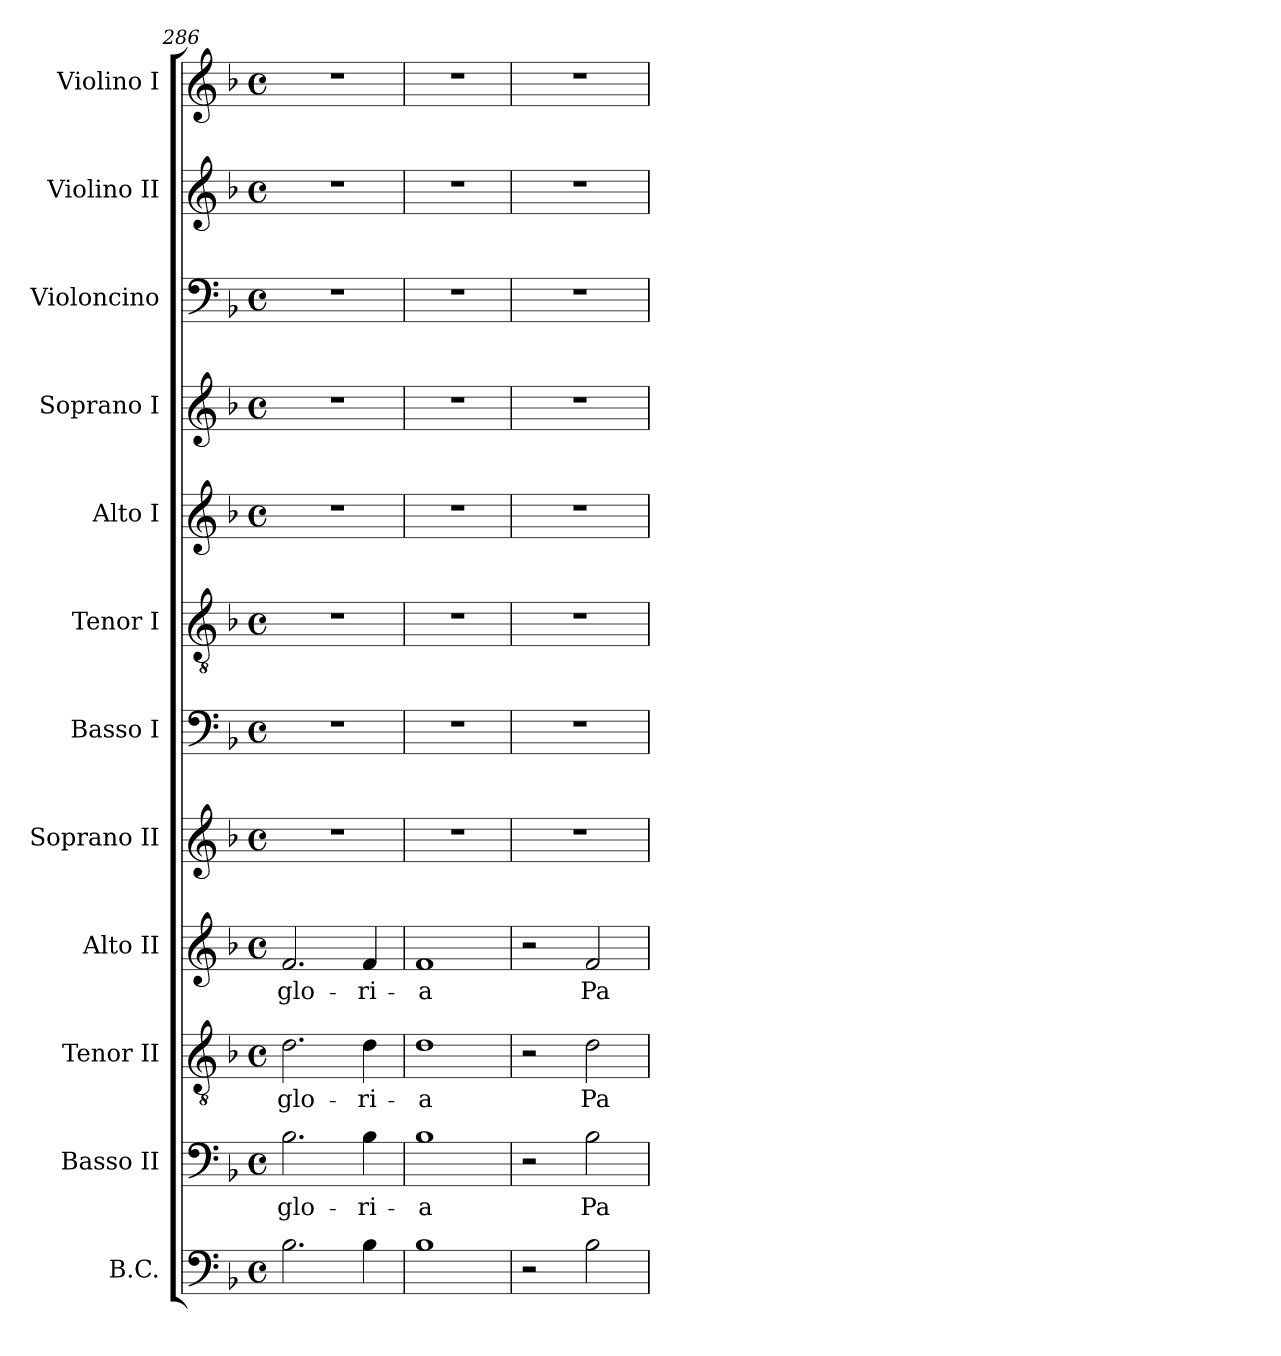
**kern	**kern	**text	**kern	**text	**kern	**text	**kern	**kern	**kern	**kern	**kern	**kern	**kern	**kern
*part12	*part11	*part11	*part10	*part10	*part9	*part9	*part8	*part7	*part6	*part5	*part4	*part3	*part2	*part1
*staff12	*staff11	*staff11	*staff10	*staff10	*staff9	*staff9	*staff8	*staff7	*staff6	*staff5	*staff4	*staff3	*staff2	*staff1
*I"B.C.	*I"Basso II	*	*I"Tenor II	*	*I"Alto II	*	*I"Soprano II	*I"Basso I	*I"Tenor I	*I"Alto I	*I"Soprano I	*I"Violoncino	*I"Violino II	*I"Violino I
*I'BC	*I'B 2	*	*I'T 2	*	*I'A 2	*	*I'S 2	*I'B 1	*I'T 1	*I'A 1	*I'S 1	*I'Vc.	*I'Vln. II	*I'Vln. I
!!LO:PB:g=z
*clefF4	*clefF4	*	*clefGv2	*	*clefG2	*	*clefG2	*clefF4	*clefGv2	*clefG2	*clefG2	*clefF4	*clefG2	*clefG2
*k[b-]	*k[b-]	*	*k[b-]	*	*k[b-]	*	*k[b-]	*k[b-]	*k[b-]	*k[b-]	*k[b-]	*k[b-]	*k[b-]	*k[b-]
*F:	*F:	*	*F:	*	*F:	*	*F:	*F:	*F:	*F:	*F:	*F:	*F:	*F:
*M4/4	*M4/4	*	*M4/4	*	*M4/4	*	*M4/4	*M4/4	*M4/4	*M4/4	*M4/4	*M4/4	*M4/4	*M4/4
*met(c)	*met(c)	*	*met(c)	*	*met(c)	*	*met(c)	*met(c)	*met(c)	*met(c)	*met(c)	*met(c)	*met(c)	*met(c)
=286	=286	=286	=286	=286	=286	=286	=286	=286	=286	=286	=286	=286	=286	=286
!	!	!LO:LY:b	!	!	!	!	!	!	!	!	!	!	!	!
!	!	!	!	!LO:LY:b	!	!	!	!	!	!	!	!	!	!
!	!	!	!	!	!	!LO:LY:b	!	!	!	!	!	!	!	!
2.B-\	2.B-\	glo-	2.d\	glo-	2.f/	glo-	1r	1r	1r	1r	1r	1r	1r	1r
!	!	!LO:LY:b	!	!	!	!	!	!	!	!	!	!	!	!
!	!	!	!	!LO:LY:b	!	!	!	!	!	!	!	!	!	!
!	!	!	!	!	!	!LO:LY:b	!	!	!	!	!	!	!	!
4B-\	4B-\	-ri-	4d\	-ri-	4f/	-ri-	.	.	.	.	.	.	.	.
=287	=287	=287	=287	=287	=287	=287	=287	=287	=287	=287	=287	=287	=287	=287
!	!	!LO:LY:b	!	!	!	!	!	!	!	!	!	!	!	!
!	!	!	!	!LO:LY:b	!	!	!	!	!	!	!	!	!	!
!	!	!	!	!	!	!LO:LY:b	!	!	!	!	!	!	!	!
1B-	1B-	-a	1d	-a	1f	-a	1r	1r	1r	1r	1r	1r	1r	1r
=288	=288	=288	=288	=288	=288	=288	=288	=288	=288	=288	=288	=288	=288	=288
2r	2r	.	2r	.	2r	.	1r	1r	1r	1r	1r	1r	1r	1r
!	!	!LO:LY:b	!	!	!	!	!	!	!	!	!	!	!	!
!	!	!	!	!LO:LY:b	!	!	!	!	!	!	!	!	!	!
!	!	!	!	!	!	!LO:LY:b	!	!	!	!	!	!	!	!
2B-\	2B-\	Pa-	2d\	Pa-	2f/	Pa-	.	.	.	.	.	.	.	.
=	=	=	=	=	=	=	=	=	=	=	=	=	=	=
*-	*-	*-	*-	*-	*-	*-	*-	*-	*-	*-	*-	*-	*-	*-
